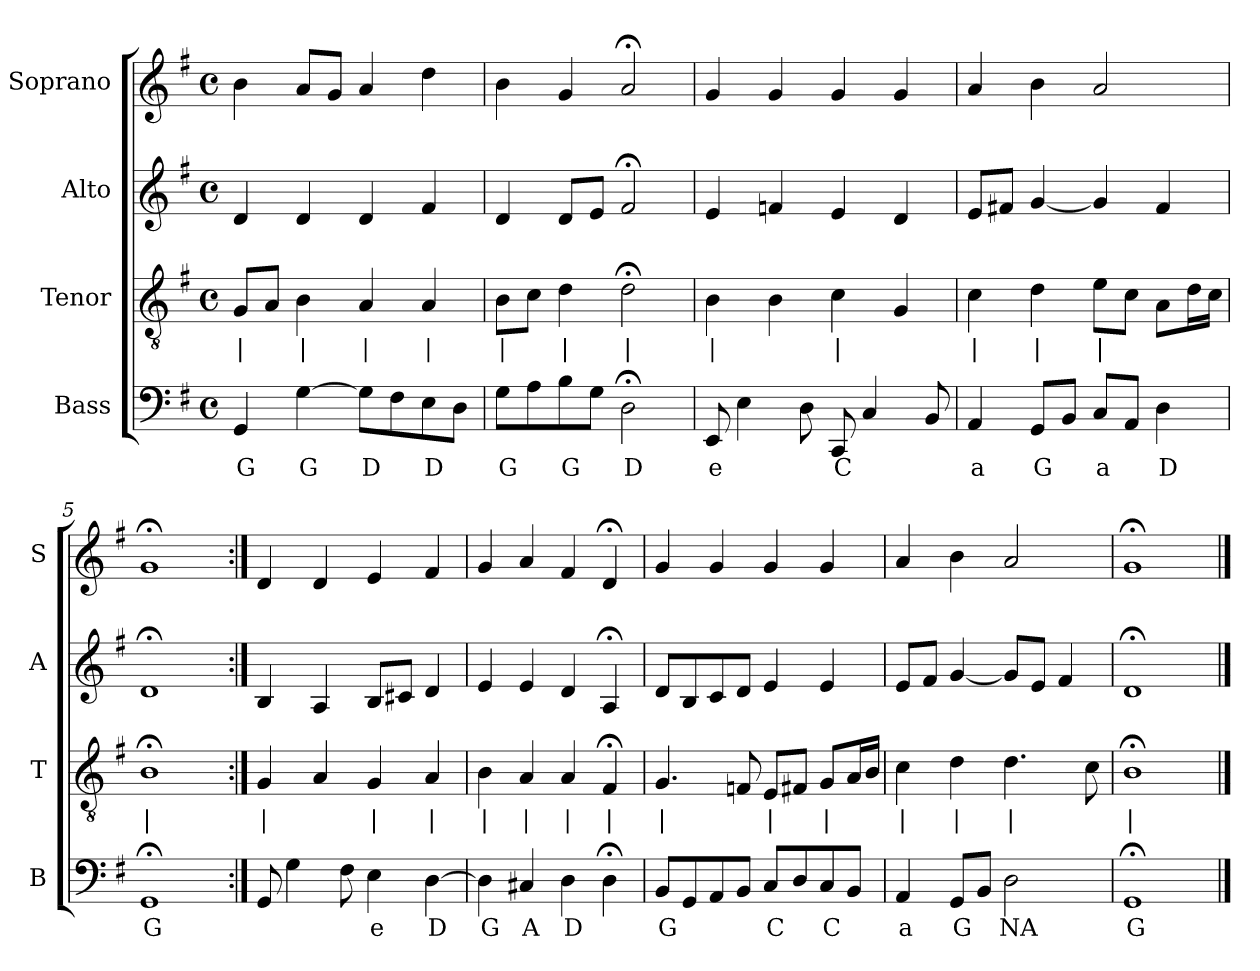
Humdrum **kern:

**kern	**text	**kern	**text	**kern	**kern
*part4	*part4	*part3	*part3	*part2	*part1
*staff4	*staff4	*staff3	*staff3	*staff2	*staff1
*I"Bass	*	*I"Tenor	*	*I"Alto	*I"Soprano
*I'B	*	*I'T	*	*I'A	*I'S
*clefF4	*	*clefGv2	*	*clefG2	*clefG2
*k[f#]	*	*k[f#]	*	*k[f#]	*k[f#]
*G:	*	*G:	*	*G:	*G:
*M4/4	*	*M4/4	*	*M4/4	*M4/4
*met(c)	*	*met(c)	*	*met(c)	*met(c)
*MM100	*	*MM100	*	*MM100	*MM100
=1	=1	=1	=1	=1	=1
4GG	G	8GL	|	4d	4b
.	.	8AJ	.	.	.
[4G	G	4B	|	4d	8aL
.	.	.	.	.	8gJ
8GL]	D	4A	|	4d	4a
8F#	.	.	.	.	.
8E	D	4A	|	4f#	4dd
8DJ	.	.	.	.	.
=2	=2	=2	=2	=2	=2
8GL	G	8BL	|	4d	4b
8A	.	8cJ	.	.	.
8B	G	4d	|	8dL	4g
8GJ	.	.	.	8eJ	.
2D;<	D	2d;<	|	2f#;<	2a;<
=3	=3	=3	=3	=3	=3
8EE	e	4B	|	4e	4g
4E	.	.	.	.	.
.	.	4B	.	4fn	4g
8D	.	.	.	.	.
8CC	C	4c	|	4e	4g
4C	.	.	.	.	.
.	.	4G	.	4d	4g
8BB	.	.	.	.	.
=4	=4	=4	=4	=4	=4
4AA	a	4c	|	8eL	4a
.	.	.	.	8f#XJ	.
8GGL	G	4d	|	[4g	4b
8BBJ	.	.	.	.	.
8CL	a	8eL	|	4g]	2a
8AAJ	.	8cJ	.	.	.
4D	D	8AL	.	4f#	.
.	.	16dL	.	.	.
.	.	16cJJ	.	.	.
=5	=5	=5	=5	=5	=5
1GG;<	G	1B;<	|	1d;<	1g;<
=6:|!	=6:|!	=6:|!	=6:|!	=6:|!	=6:|!
8GG	.	4G	|	4B	4d
4G	.	.	.	.	.
.	.	4A	.	4A	4d
8F#	.	.	.	.	.
4E	e	4G	|	8BL	4e
.	.	.	.	8c#XJ	.
[4D	D	4A	|	4d	4f#
=7	=7	=7	=7	=7	=7
4D]	G	4B	|	4e	4g
4C#X	A	4A	|	4e	4a
4D	D	4A	|	4d	4f#
4D;<	.	4F#;<	|	4A;<	4d;<
=8	=8	=8	=8	=8	=8
8BBL	G	4.G	|	8dL	4g
8GG	.	.	.	8B	.
8AA	.	.	.	8c	4g
8BBJ	.	8Fn	.	8dJ	.
8CL	C	8EL	|	4e	4g
8D	.	8F#XJ	.	.	.
8C	C	8GL	|	4e	4g
8BBJ	.	16AL	.	.	.
.	.	16BJJ	.	.	.
=9	=9	=9	=9	=9	=9
4AA	a	4c	|	8eL	4a
.	.	.	.	8f#J	.
8GGL	G	4d	|	[4g	4b
8BBJ	.	.	.	.	.
2D	NA	4.d	|	8gL]	2a
.	.	.	.	8eJ	.
.	.	.	.	4f#	.
.	.	8c	.	.	.
=10	=10	=10	=10	=10	=10
1GG;<	G	1B;<	|	1d;<	1g;<
==	==	==	==	==	==
*-	*-	*-	*-	*-	*-
